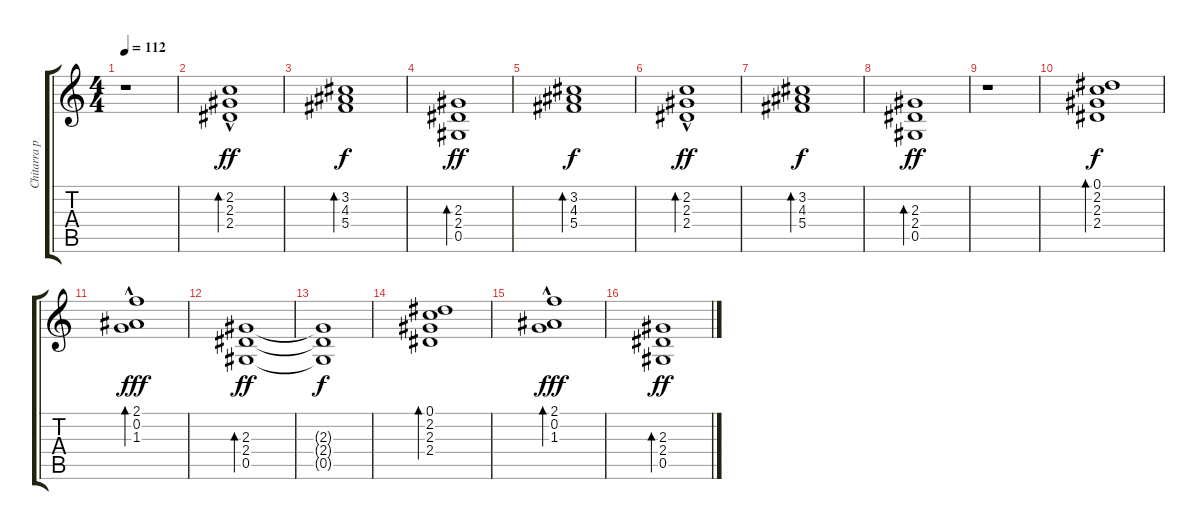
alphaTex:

\track ("Chitarra pulita" "Chitarra p") {instrument electricguitarclean}
\staff {score tabs}
\tuning (Eb4 Bb3 Gb3 Db3 Ab2 Eb2) {hide}
\ts (4 4)
\tempo 112
\clef g2
\ks c
r.1{dy fff} |
(2.2 2.3{hac} 2.4).1{bd 240 dy ff} |
(3.2 4.3 5.4).1{bd 240 dy f} |
(2.3 2.4 0.5).1{bd 240 dy ff} |
(3.2 4.3 5.4).1{bd 240 dy f} |
(2.2 2.3{hac} 2.4).1{bd 240 dy ff} |
(3.2 4.3 5.4).1{bd 240 dy f} |
(2.3 2.4 0.5).1{bd 240 dy ff} |
r.1 |
(0.1 2.2 2.3 2.4).1{bd 240 dy f} |
(2.1 0.2{hac} 1.3).1{bd 240 dy fff} |
(2.3 2.4 0.5).1{bd 240 dy ff} |
(2.3{t} 2.4{t} 0.5{t}).1{dy f} |
(0.1 2.2 2.3 2.4).1{bd 240} |
(2.1 0.2{hac} 1.3).1{bd 240 dy fff} |
(2.3 2.4 0.5).1{bd 240 dy ff}
